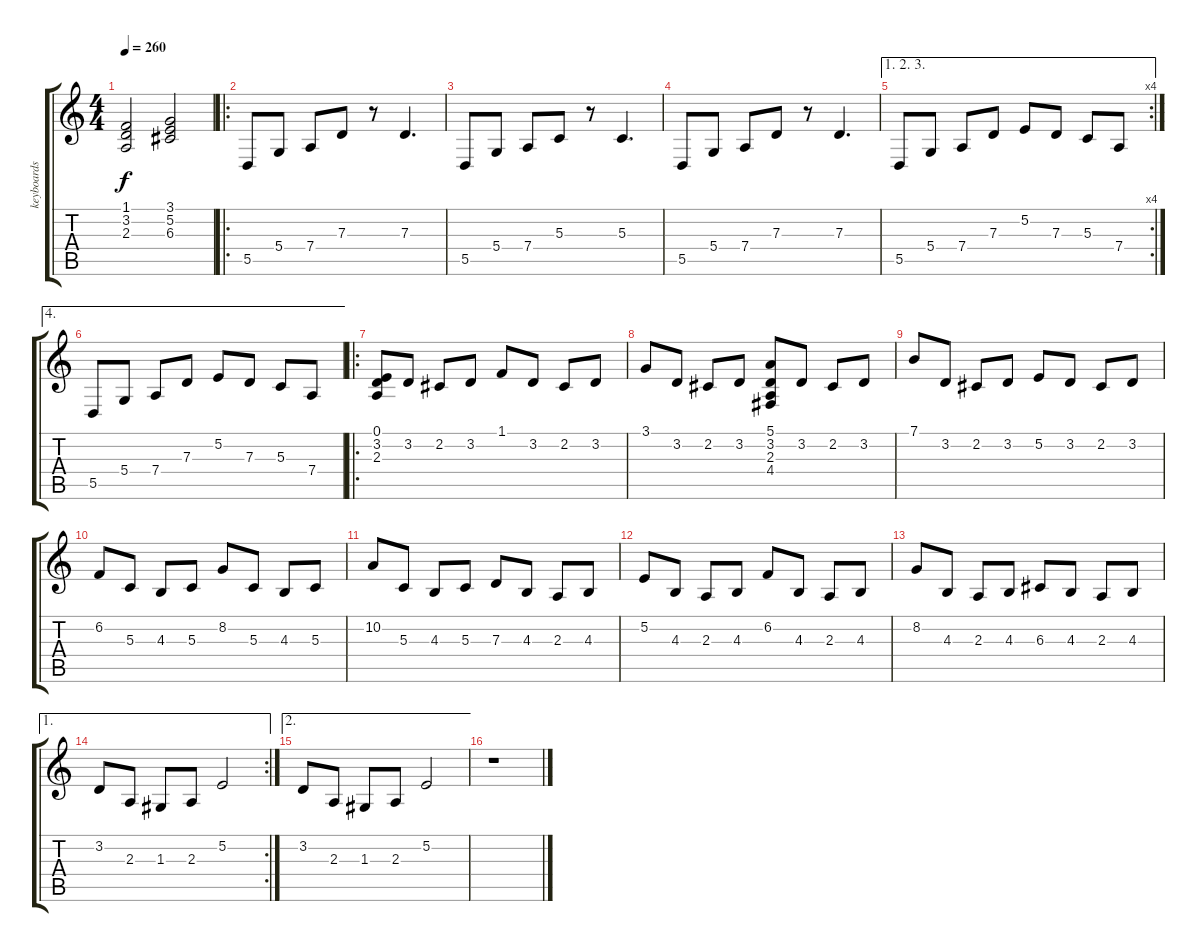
\track ("keyboards" "keyboards") {instrument rockorgan}
\staff {score tabs}
\tuning (E4 B3 G3 D3 A2 E2) {hide}
\ts (4 4)
\tempo 260
\clef g2
\ks c
(1.1{t} 3.2{t} 2.3{t}).2{dy f} (3.1 5.2 6.3).2 |
\ro
5.5.8 5.4.8 7.4.8 7.3.8 r.8 7.3.4{d} |
5.5.8 5.4.8 7.4.8 5.3.8 r.8 5.3.4{d} |
5.5.8 5.4.8 7.4.8 7.3.8 r.8 7.3.4{d} |
\ae (1 2 3)
\rc 4
5.5.8 5.4.8 7.4.8 7.3.8 5.2.8 7.3.8 5.3.8 7.4.8 |
\ae 4
5.5.8 5.4.8 7.4.8 7.3.8 5.2.8 7.3.8 5.3.8 7.4.8 |
\ro
(0.1 3.2 2.3).8 3.2.8 2.2.8 3.2.8 1.1.8 3.2.8 2.2.8 3.2.8 |
3.1.8 3.2.8 2.2.8 3.2.8 (5.1 3.2 2.3 4.4).8 3.2.8 2.2.8 3.2.8 |
7.1.8 3.2.8 2.2.8 3.2.8 5.2.8 3.2.8 2.2.8 3.2.8 |
6.2.8 5.3.8 4.3.8 5.3.8 8.2.8 5.3.8 4.3.8 5.3.8 |
10.2.8 5.3.8 4.3.8 5.3.8 7.3.8 4.3.8 2.3.8 4.3.8 |
5.2.8 4.3.8 2.3.8 4.3.8 6.2.8 4.3.8 2.3.8 4.3.8 |
8.2.8 4.3.8 2.3.8 4.3.8 6.3.8 4.3.8 2.3.8 4.3.8 |
\ae 1
\rc 2
3.2.8 2.3.8 1.3.8 2.3.8 5.2.2 |
\ae 2
3.2.8 2.3.8 1.3.8 2.3.8 5.2.2 |
r.1
